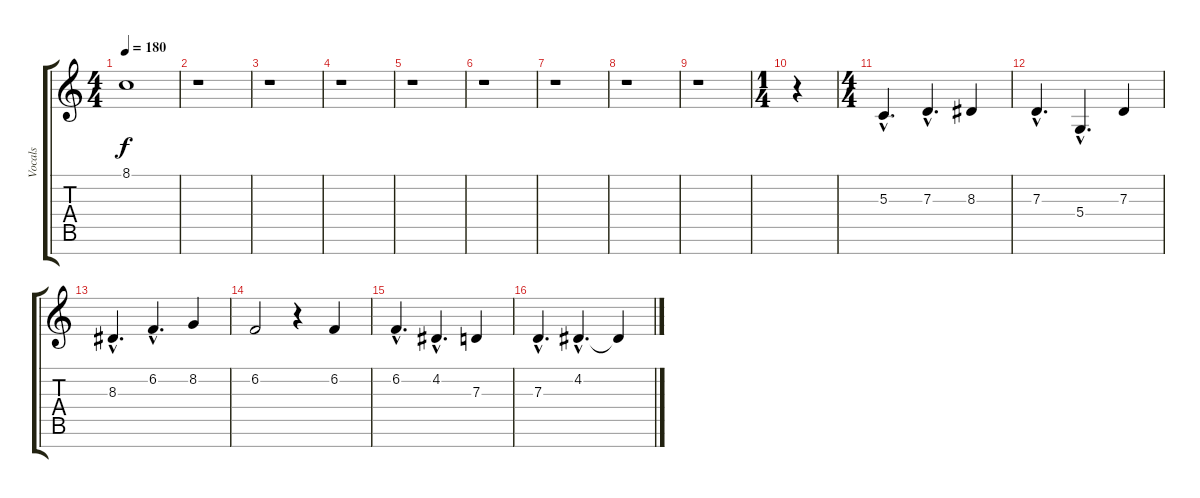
\track ("Vocals" "Vocals") {instrument choiraahs}
\staff {score tabs}
\tuning (E4 B3 G3 D3 A2 E2 B1) {hide}
\ts (4 4)
\tempo 180
\clef g2
\ks c
8.1.1{dy f} |
r.1 |
r.1 |
r.1 |
r.1 |
r.1 |
r.1 |
r.1 |
r.1 |
\ts (1 4)
r.4 |
\ts (4 4)
5.3{hac}.4{d volume 14} 7.3{hac}.4{d} 8.3.4 |
7.3{hac}.4{d} 5.4{hac}.4{d} 7.3.4 |
8.3{hac}.4{d} 6.2{hac}.4{d} 8.2.4 |
6.2.2 r.4 6.2.4 |
6.2{hac}.4{d} 4.2{hac}.4{d} 7.3.4 |
7.3{hac}.4{d} 4.2{hac}.4{d} 4.2{t}.4
